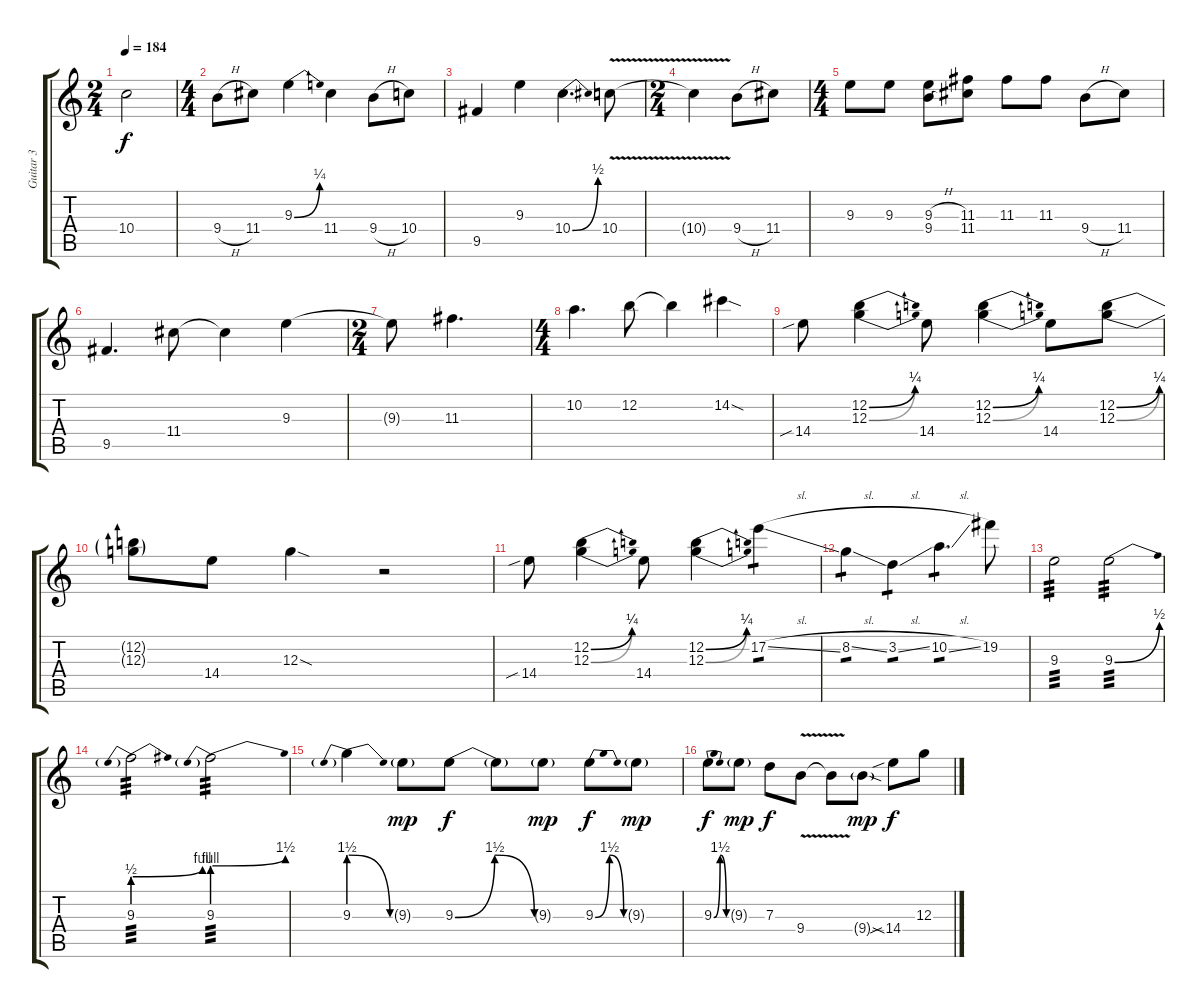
\track ("Guitar 3" "Guitar 3") {instrument distortionguitar}
\staff {score tabs}
\tuning (E4 B3 G3 D3 A2 E2) {hide}
\ts (2 4)
\tempo 184
\clef g2
\ks c
10.4{t}.2{dy f} |
\ts (4 4)
9.4{h}.8 11.4.8 9.3{be (bend 0 0 60 1)}.4 11.4.4 9.4{h}.8 10.4.8 |
9.5.4 9.3.4 10.4{be (bend 0 0 60 2)}.4{d} 10.4{v}.8 |
\ts (2 4)
10.4{t}.4 9.4{h}.8 11.4.8 |
\ts (4 4)
9.3.8 9.3.8 (9.3{h} 9.4{h}).8 (11.3 11.4).8 11.3.8 11.3.8 9.4{h}.8 11.4.8 |
9.5.4{d} 11.4.8 11.4{t}.4 9.3.4 |
\ts (2 4)
9.3{t}.8 11.3.4{d} |
\ts (4 4)
10.2.4{d} 12.2.8 12.2{t}.4 14.2{sod}.4 |
14.4{sib}.8 (12.2{be (bend 0 0 60 1)} 12.3{be (bend 0 0 60 1)}).4 14.4.8 (12.2{be (bend 0 0 60 1)} 12.3{be (bend 0 0 60 1)}).4 14.4.8 (12.2{be (bend 0 0 60 1)} 12.3{be (bend 0 0 60 1)}).8 |
(12.2{t} 12.3{t}).8 14.4.8 12.3{sod}.4 r.2 |
14.4{sib}.8 (12.2{be (bend 0 0 60 1)} 12.3{be (bend 0 0 60 1)}).4 14.4.8 (12.2{be (bend 0 0 60 1)} 12.3{be (bend 0 0 60 1)}).4 17.2{sl}.4{tp 1} |
8.2{sl}.4{tp 1} 3.2{sl}.4{tp 1} 10.2{sl}.4{d tp 1} 19.2.8 |
9.3.2{tp 3} 9.3{be (bend 0 0 60 2)}.2{tp 3} |
9.3{be (prebendbend 0 2 60 4)}.2{tp 3} 9.3{be (prebendbend 0 4 60 6)}.2{tp 3} |
9.3{be (prebendrelease 0 6 60 0)}.4 9.3{g}.8{dy mp} 9.3{be (bendrelease 0 0 20 6 30 6 60 0)}.8{dy f} 9.3{t}.8 9.3{g}.8{dy mp} 9.3{be (bendrelease 0 0 20 6 30 6 60 0)}.8{dy f} 9.3{g}.8{dy mp} |
9.3{be (bendrelease 0 0 20 6 30 6 60 0)}.8{dy f} 9.3{g}.8{dy mp} 7.3.8{dy f} 9.4{v}.8 9.4{t}.8 9.4{sod g}.8{dy mp} 14.4{sib}.8{dy f} 12.3.8
